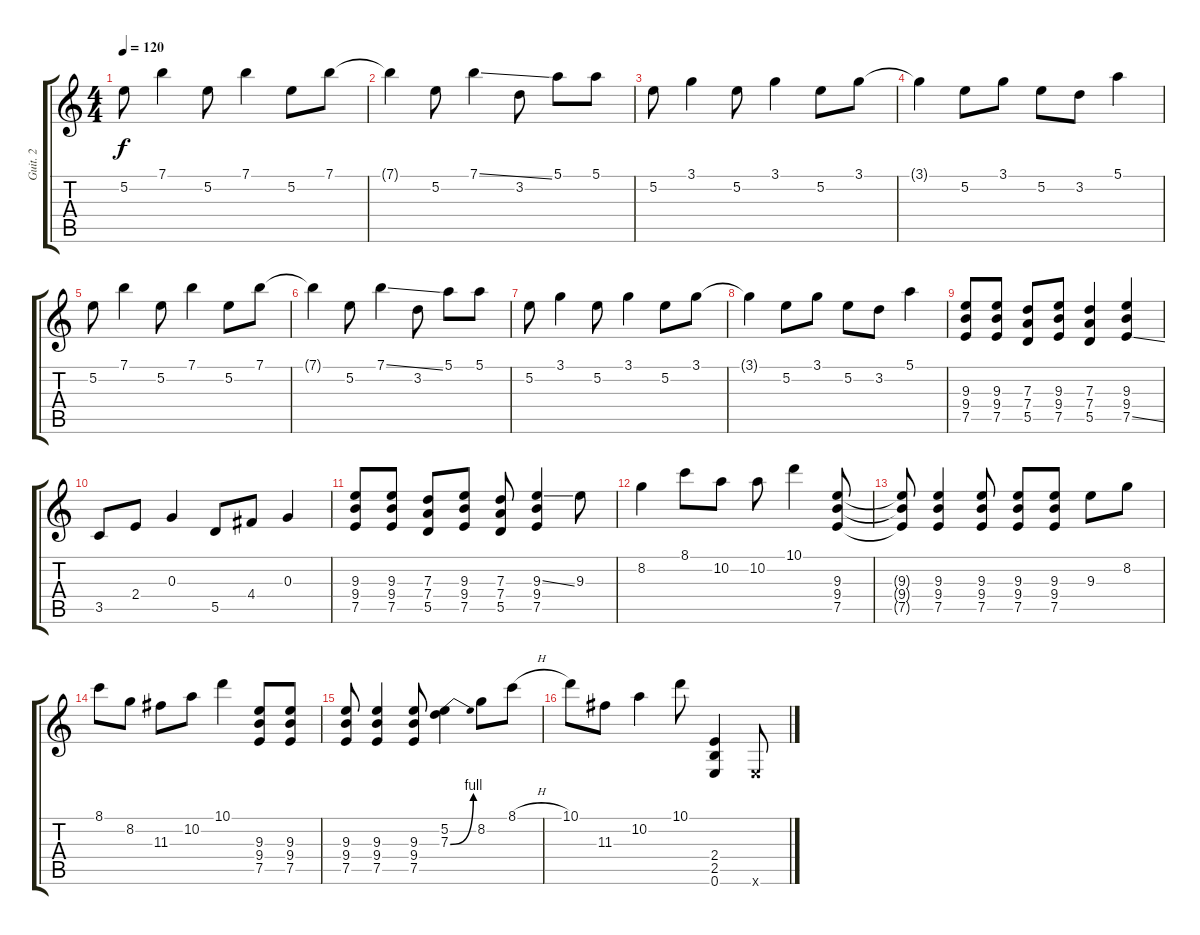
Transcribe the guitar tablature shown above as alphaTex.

\track ("Guit. 2" "Guit. 2") {instrument distortionguitar}
\staff {score tabs}
\tuning (E4 B3 G3 D3 A2 E2) {hide}
\ts (4 4)
\tempo 120
\clef g2
\ks c
5.2.8{dy f} 7.1.4 5.2.8 7.1.4 5.2.8 7.1.8 |
7.1{t}.4 5.2.8 7.1{ss}.4 3.2.8 5.1.8 5.1.8 |
5.2.8 3.1.4 5.2.8 3.1.4 5.2.8 3.1.8 |
3.1{t}.4 5.2.8 3.1.8 5.2.8 3.2.8 5.1.4 |
5.2.8 7.1.4 5.2.8 7.1.4 5.2.8 7.1.8 |
7.1{t}.4 5.2.8 7.1{ss}.4 3.2.8 5.1.8 5.1.8 |
5.2.8 3.1.4 5.2.8 3.1.4 5.2.8 3.1.8 |
3.1{t}.4 5.2.8 3.1.8 5.2.8 3.2.8 5.1.4 |
(9.3 9.4 7.5).8 (9.3 9.4 7.5).8 (7.3 7.4 5.5).8 (9.3 9.4 7.5).8 (7.3 7.4 5.5).4 (9.3 9.4 7.5{ss}).4 |
3.5.8 2.4.8 0.3.4 5.5.8 4.4.8 0.3.4 |
(9.3 9.4 7.5).8 (9.3 9.4 7.5).8 (7.3 7.4 5.5).8 (9.3 9.4 7.5).8 (7.3 7.4 5.5).8 (9.3{ss} 9.4 7.5).4 9.3.8 |
8.2.4 8.1.8 10.2.8 10.2.8 10.1.4 (9.3 9.4 7.5).8 |
(9.3{t} 9.4{t} 7.5{t}).8 (9.3 9.4 7.5).4 (9.3 9.4 7.5).8 (9.3 9.4 7.5).8 (9.3 9.4 7.5).8 9.3.8 8.2.8 |
8.1.8 8.2.8 11.3.8 10.2.8 10.1.4 (9.3 9.4 7.5).8 (9.3 9.4 7.5).8 |
(9.3 9.4 7.5).8 (9.3 9.4 7.5).4 (9.3 9.4 7.5).8 (5.2 7.3{be (bend 0 0 60 4)}).4 8.2.8 8.1{h}.8 |
10.1.8 11.3.8 10.2.4 10.1.8 (2.4 2.5 0.6).4 0.6{x}.8
